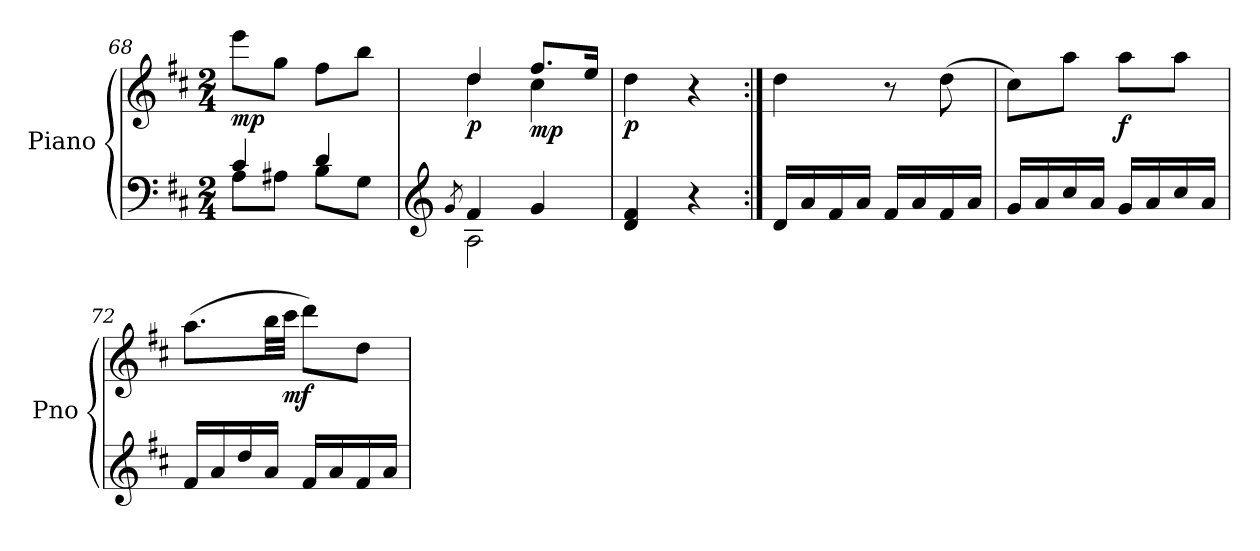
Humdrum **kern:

**kern	**kern	**dynam
*part1	*part1	*part1
*staff2	*staff1	*staff1/2
*I"Piano	*	*
*I'Pno	*	*
*clefF4	*clefG2	*
*k[f#c#]	*k[f#c#]	*
*M2/4	*M2/4	*
=68	=68	=68
*^	*	*
!	!	!	!LO:DY:b
4c#/	8A<\L	8eee\L	mp
.	8A#X<\J	8gg\J	.
4d/	8B\L	8ff#\L	.
.	8G\J	8bb\J	.
=69	=69	=69	=69
*clefG2	*	*	*
8qg/	.	.	.
*	*	*^	*
!	!	!	!	!LO:DY:b
4f#/	2A\	4dd/	4dd\	p
!	!	!	!	!LO:DY:b
4g/	.	8.ff#/L	4cc#<\	mp
.	.	16ee/Jk	.	.
*v	*v	*	*	*
*	*v	*v	*
=70	=70	=70
!	!	!LO:DY:b
4d/ 4f#/	4dd\	p
4r	4r	.
!!LO:LB:g=z
=70X6:|!	=70X6:|!	=70X6:|!
16d</LL	4dd\	.
16a</	.	.
16f#</	.	.
16a/JJ	.	.
16f#/LL	8r	.
16a/	.	.
16f#/	(>8dd\	.
16a/JJ	.	.
=71	=71	=71
16g</LL	8cc#\L)	.
16a/	.	.
16cc#/	8aa\J	.
16a/JJ	.	.
!	!	!LO:DY:b
16g/LL	8aa\L	f
16a/	.	.
16cc#/	8aa\J	.
16a/JJ	.	.
=72	=72	=72
16f#/LL	(>8.aa\L	.
16a/	.	.
16dd/	.	.
16a/JJ	32bb\LL	.
!	!	!LO:DY:b
.	32ccc#\JJJ	mf
16f#/LL	8ddd\L)	.
16a/	.	.
16f#/	8dd\J	.
16a/JJ	.	.
=	=	=
*-	*-	*-
